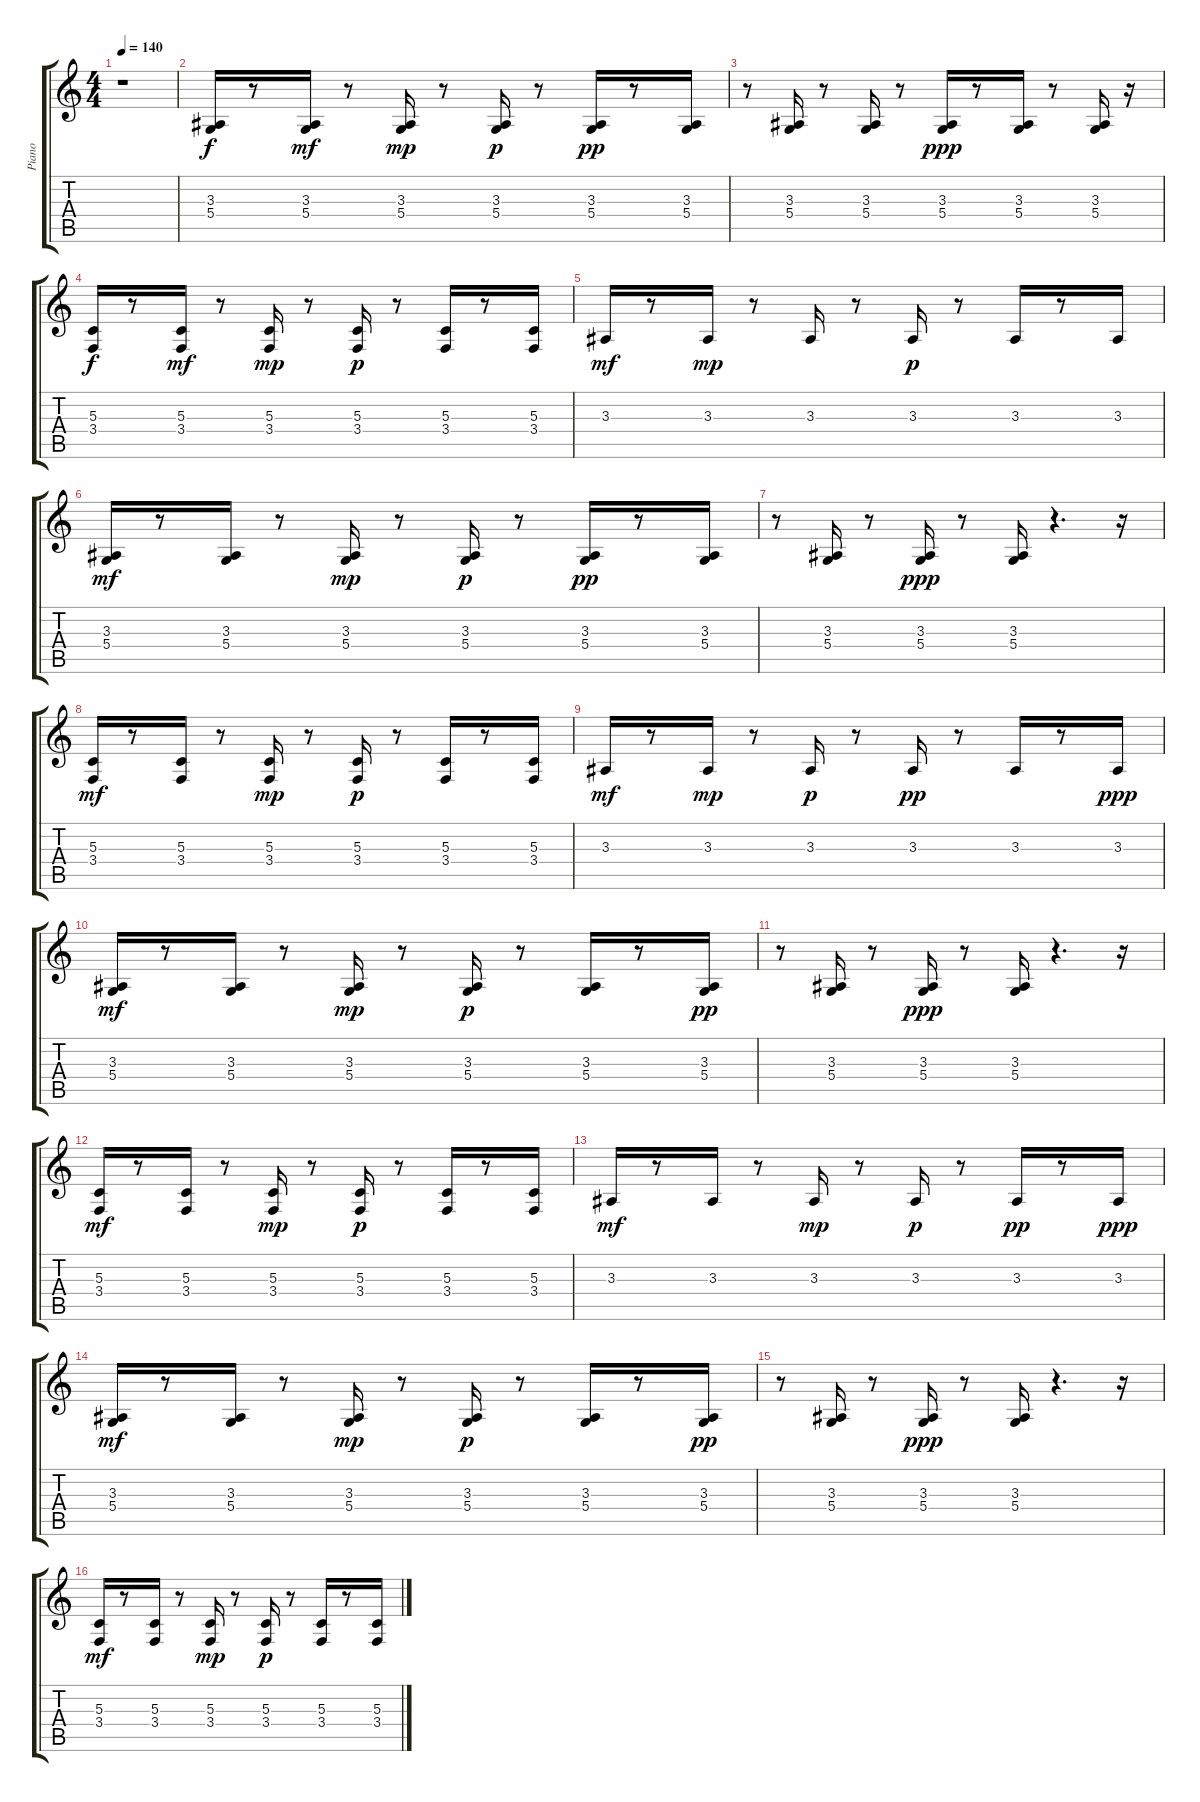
\track ("Piano" "Piano") {instrument brightacousticpiano}
\staff {score tabs}
\tuning (E4 B3 G3 D3 A2 E2) {hide}
\ts (4 4)
\tempo 140
\clef g2
\ks c
r.1{dy f instrument brightacousticpiano} |
(3.3 5.4).16 r.8 (3.3 5.4).16{dy mf balance 0} r.8 (3.3 5.4).16{dy mp balance 13} r.8 (3.3 5.4).16{dy p} r.8 (3.3 5.4).16{dy pp} r.8 (3.3 5.4).16 |
r.8 (3.3 5.4).16{balance 4} r.8 (3.3 5.4).16{balance 2} r.8 (3.3 5.4).16{dy ppp} r.8 (3.3 5.4).16{balance 8} r.8 (3.3 5.4).16{balance 2} r.16 |
(5.3 3.4).16{dy f} r.8 (5.3 3.4).16{dy mf balance 2} r.8 (5.3 3.4).16{dy mp balance 14} r.8 (5.3 3.4).16{dy p balance 2} r.8 (5.3 3.4).16 r.8 (5.3 3.4).16{balance 12} |
3.3.16{dy mf} r.8 3.3.16{dy mp balance 8} r.8 3.3.16{balance 2} r.8 3.3.16{dy p balance 13} r.8 3.3.16 r.8 3.3.16{balance 2} |
(3.3 5.4).16{dy mf} r.8 (3.3 5.4).16{balance 5} r.8 (3.3 5.4).16{dy mp balance 8} r.8 (3.3 5.4).16{dy p balance 5} r.8 (3.3 5.4).16{dy pp} r.8 (3.3 5.4).16{balance 9} |
r.8 (3.3 5.4).16{balance 6} r.8 (3.3 5.4).16{dy ppp balance 4} r.8 (3.3 5.4).16 r.4{d} r.16 |
(5.3 3.4).16{dy mf balance 8} r.8 (5.3 3.4).16{balance 10} r.8 (5.3 3.4).16{dy mp balance 11} r.8 (5.3 3.4).16{dy p balance 3} r.8 (5.3 3.4).16 r.8 (5.3 3.4).16{balance 11} |
3.3.16{dy mf} r.8 3.3.16{dy mp balance 11} r.8 3.3.16{dy p balance 4} r.8 3.3.16{dy pp balance 6} r.8 3.3.16 r.8 3.3.16{dy ppp balance 11} |
(3.3 5.4).16{dy mf} r.8 (3.3 5.4).16{balance 9} r.8 (3.3 5.4).16{dy mp balance 4} r.8 (3.3 5.4).16{dy p balance 1} r.8 (3.3 5.4).16 r.8 (3.3 5.4).16{dy pp balance 4} |
r.8 (3.3 5.4).16{balance 4} r.8 (3.3 5.4).16{dy ppp balance 13} r.8 (3.3 5.4).16 r.4{d} r.16 |
(5.3 3.4).16{dy mf balance 7} r.8 (5.3 3.4).16{balance 4} r.8 (5.3 3.4).16{dy mp balance 8} r.8 (5.3 3.4).16{dy p balance 7} r.8 (5.3 3.4).16 r.8 (5.3 3.4).16{balance 6} |
3.3.16{dy mf} r.8 3.3.16{balance 9} r.8 3.3.16{dy mp balance 3} r.8 3.3.16{dy p balance 5} r.8 3.3.16{dy pp} r.8 3.3.16{dy ppp balance 10} |
(3.3 5.4).16{dy mf} r.8 (3.3 5.4).16{balance 12} r.8 (3.3 5.4).16{dy mp balance 13} r.8 (3.3 5.4).16{dy p balance 5} r.8 (3.3 5.4).16 r.8 (3.3 5.4).16{dy pp balance 7} |
r.8 (3.3 5.4).16{balance 7} r.8 (3.3 5.4).16{dy ppp balance 6} r.8 (3.3 5.4).16 r.4{d} r.16 |
(5.3 3.4).16{dy mf balance 9} r.8 (5.3 3.4).16{balance 4} r.8 (5.3 3.4).16{dy mp balance 2} r.8 (5.3 3.4).16{dy p balance 2} r.8 (5.3 3.4).16 r.8 (5.3 3.4).16{balance 10}
